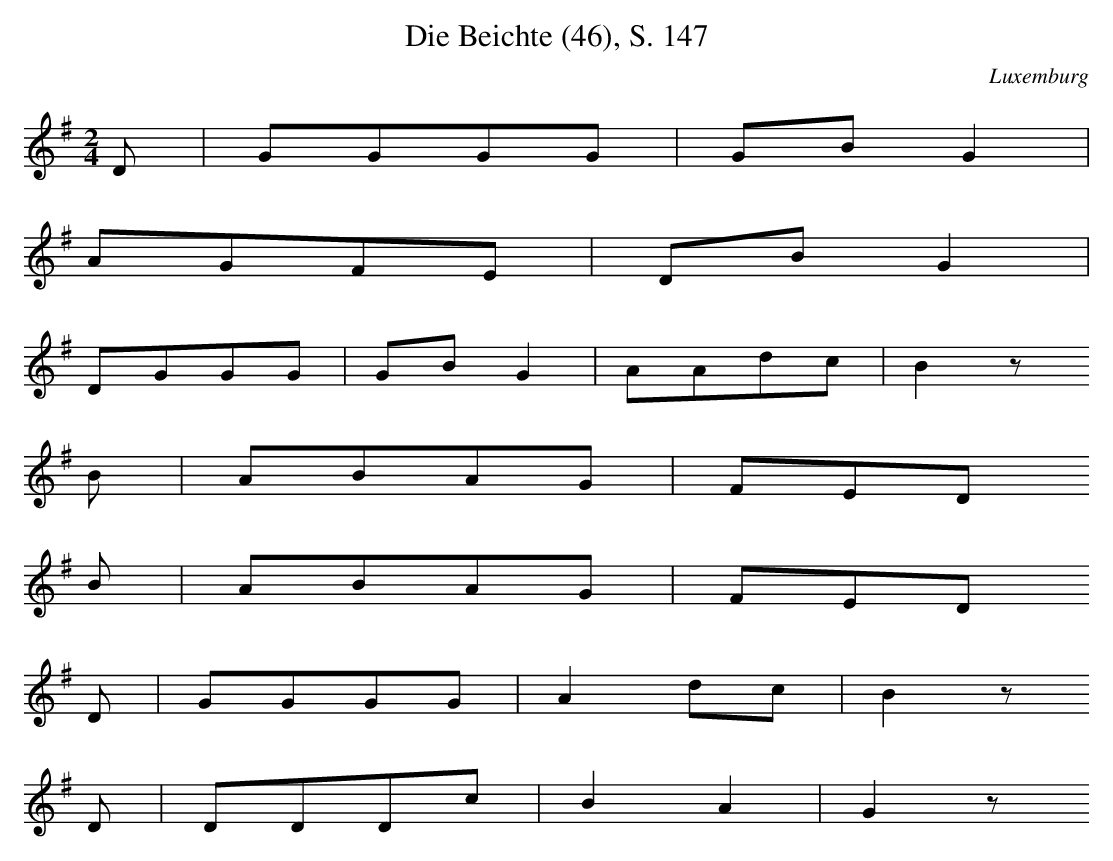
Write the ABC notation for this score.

X:1
T: Die Beichte (46), S. 147
O: Luxemburg
M: 2/4
L: 1/8
K: G
D | GGGG | GBG2 |
AGFE | DBG2 |
DGGG | GBG2 | AAdc | B2z
B | ABAG | FED
B | ABAG | FED
D | GGGG | A2dc | B2z
D | DDDc | B2A2 | G2z
